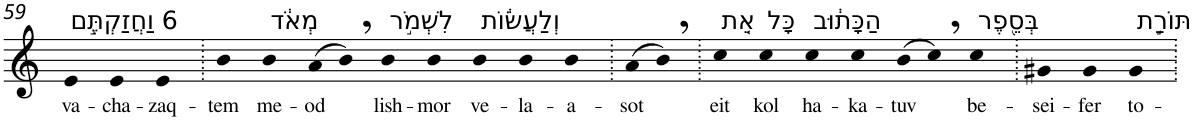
**kern	**text
*part1	*part1
*staff1	*staff1
*I"Piano	*
*I'Pno	*
!!LO:PB:g=z
*clefG2	*
*k[]	*
=59	=59
!LO:TX:a:t=6 וַחֲזַקְתֶּ֣ם	!
!	!LO:LY:b
4e	va-
!	!LO:LY:b
4e	-cha-
!	!LO:LY:b
4e	-zaq-
=60.	=60.
!	!LO:LY:b
4b	-tem
!LO:TX:a:t=מְאֹ֔ד	!
!	!LO:LY:b
4b	me-
!	!LO:LY:b
(>8a	-od
8b,)	.
!LO:TX:a:t=לִשְׁמֹ֣ר	!
!	!LO:LY:b
4b	lish-
!	!LO:LY:b
4b	-mor
!LO:TX:a:t=וְלַעֲשׂ֔וֹת	!
!	!LO:LY:b
4b	ve-
!	!LO:LY:b
4b	-la-
!	!LO:LY:b
4b	-a-
=61.	=61.
!	!LO:LY:b
(>8a	-sot
8b,)	.
=62.	=62.
!LO:TX:a:t=אֵ֚ת	!
!	!LO:LY:b
4cc	eit
!LO:TX:a:t=כָּל	!
!	!LO:LY:b
4cc	kol
!LO:TX:a:t=הַכָּת֔וּב	!
!	!LO:LY:b
4cc	ha-
!	!LO:LY:b
4cc	-ka-
!	!LO:LY:b
(>8b	-tuv
8cc,)	.
!LO:TX:a:t=בְּסֵ֖פֶר	!
!	!LO:LY:b
4cc	be-
=63.	=63.
!	!LO:LY:b
4g#X	-sei-
!	!LO:LY:b
4g#	-fer
!LO:TX:a:t=תּוֹרַ֣ת	!
!	!LO:LY:b
4g#	to-
=.	=.
*-	*-
